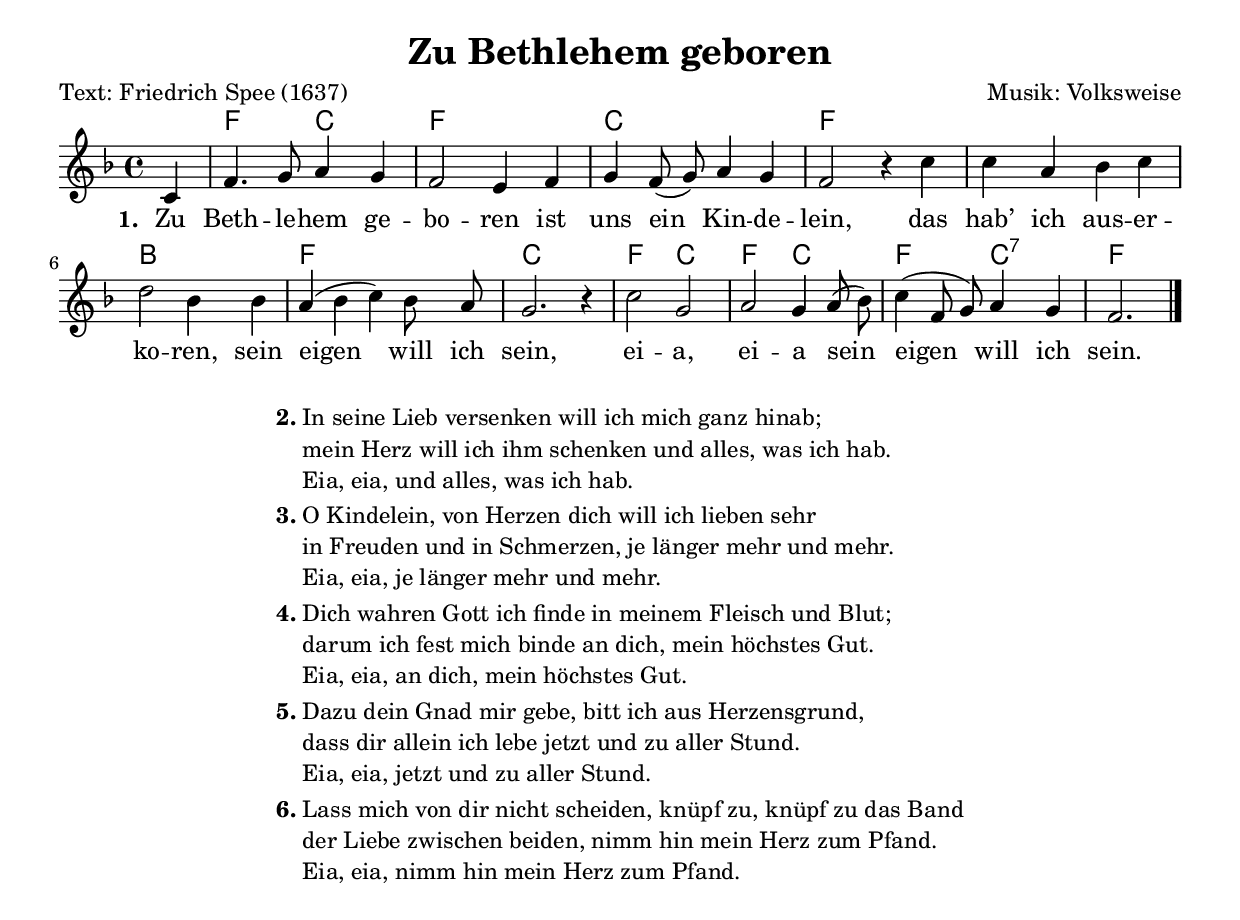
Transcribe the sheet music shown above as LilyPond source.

\version "2.12.3"

\include "default.ly"

\header {
        title="Zu Bethlehem geboren"
        composer="Musik: Volksweise"
        poet="Text: Friedrich Spee (1637)"
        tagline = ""
        id = "4d3f86d1457ff04579964dc0d8a018f875c83e82"
}

Melodie=\relative c' {
        c4 f4. g8 a4 g | % 1
        f2 e4 f | % 2
        g f8( g) a4 g | % 3
        f2 r4 c' | % 4
        c a bes c | % 5
        d2 bes4 bes | % 6
        a( bes c) bes8 a | % 7
        g2. r4 | % 8
        c2 g | % 9
        a g4 a8( bes) | % 10
        c4 (f,8 g) a4 g | % 11
        f2.
}

Akkorde= \chordmode {
        \set chordChanges = ##t
        \partial 4
        s4
        f4. f8 c4 c
        f2 f4 f
        c4 c8 c c4 c
        f2 s4 f
        f f f f
        b2 b4 b
        f4 f f f8 f
        c2. s4
        f2 c
        f2 c4 c8 c
        f4 f8 f c4:7 c:7
        f2.
}

Text=\lyricmode {
        \set stanza = " 1. "
        Zu Beth -- le -- hem ge -- bo -- ren ist uns ein Kin -- de -- lein,
        das hab’ ich aus -- er -- ko -- ren, sein eigen will ich sein,
        ei -- a, ei -- a sein eigen will ich sein.
}

\score{
        <<
                \new ChordNames {\Akkorde}
                \new Voice = "Melodie" {
                        \autoBeamOff
                        \clef treble
                        \key f \major
                        \time 4/4
                        \partial 4
                        \Melodie \bar "|."
                }
                \new Lyrics = Strophe \lyricsto Melodie \Text
        >>
        \layout{}
        \midi {\context { \Score  tempoWholesPerMinute = #(ly:make-moment 90 4) } }
}

\markup {
        \fill-line{
                \hspace #0.1
                \column {
                        \line {
                                \bold "2."
                                \column {
                                        "In seine Lieb versenken will ich mich ganz hinab;"
                                        "mein Herz will ich ihm schenken und alles, was ich hab."
                                        "Eia, eia, und alles, was ich hab."
                                }
                        }
                        \hspace #0.1
                        \line {
                                \bold "3."
                                \column {
                                        "O Kindelein, von Herzen dich will ich lieben sehr"
                                        "in Freuden und in Schmerzen, je länger mehr und mehr."
                                        "Eia, eia, je länger mehr und mehr."
                                }
                        }
                        \hspace #0.1
                        \line {
                                \bold "4."
                                \column {
                                        "Dich wahren Gott ich finde in meinem Fleisch und Blut;"
                                        "darum ich fest mich binde an dich, mein höchstes Gut."
                                        "Eia, eia, an dich, mein höchstes Gut."
                                }
                        }
                        \hspace #0.1
                        \line {
                                \bold "5."
                                \column {
                                        "Dazu dein Gnad mir gebe, bitt ich aus Herzensgrund,"
                                        "dass dir allein ich lebe jetzt und zu aller Stund."
                                        "Eia, eia, jetzt und zu aller Stund."
                                }
                        }
                        \hspace #0.1
                        \line {
                                \bold "6."
                                \column {
                                        "Lass mich von dir nicht scheiden, knüpf zu, knüpf zu das Band"
                                        "der Liebe zwischen beiden, nimm hin mein Herz zum Pfand."
                                        "Eia, eia, nimm hin mein Herz zum Pfand."
                                }
                        }
                }
                \hspace #0.1
        }
}
